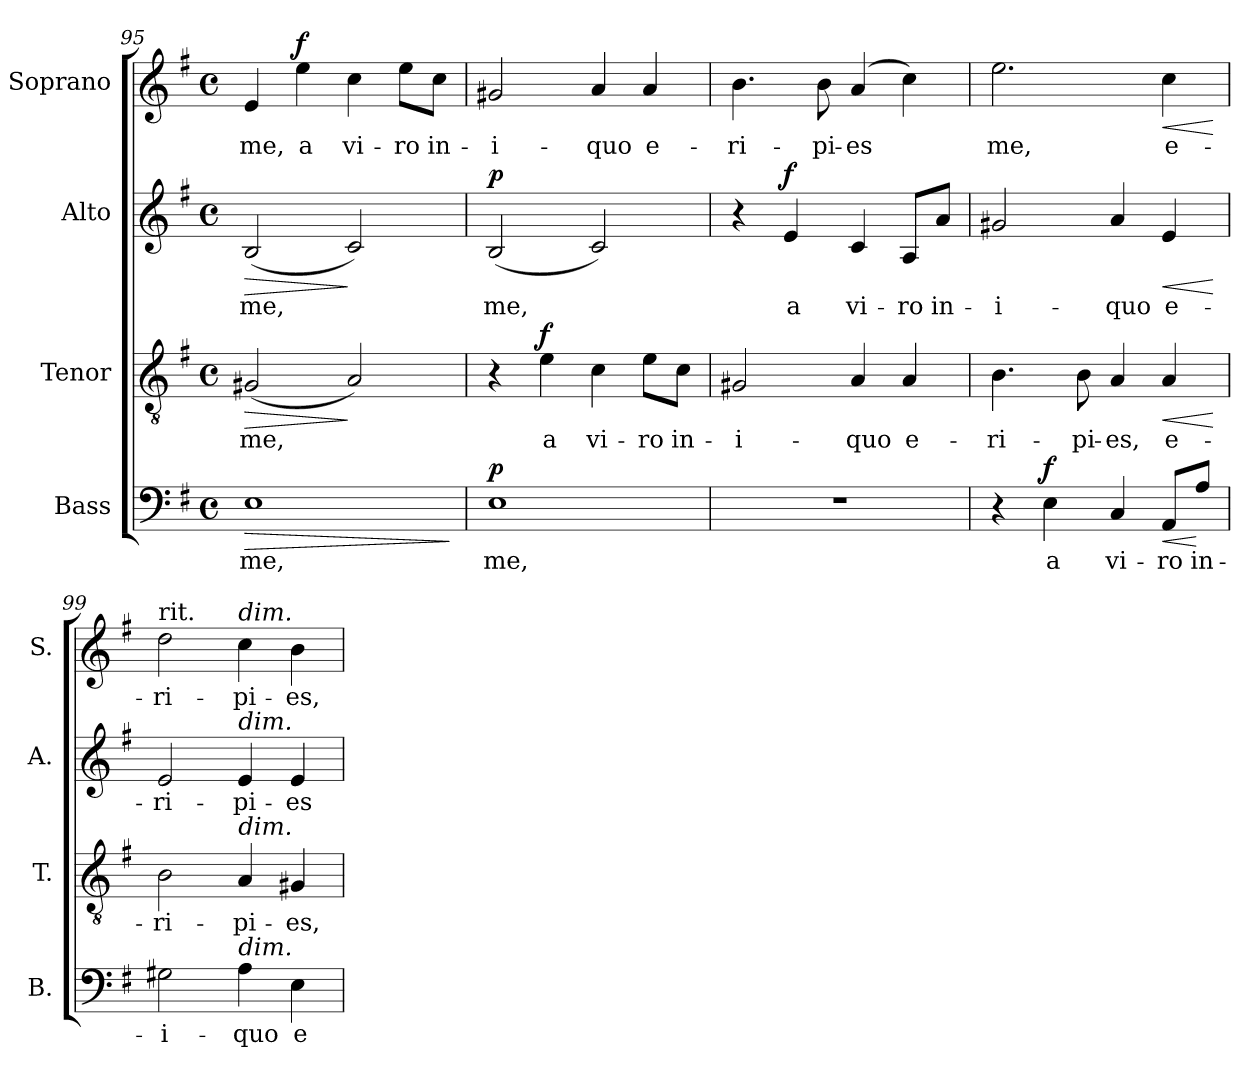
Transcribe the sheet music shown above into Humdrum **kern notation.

**kern	**text	**dynam	**kern	**text	**dynam	**kern	**text	**dynam	**kern	**text	**dynam
*part4	*part4	*part4	*part3	*part3	*part3	*part2	*part2	*part2	*part1	*part1	*part1
*staff4	*staff4	*staff4	*staff3	*staff3	*staff3	*staff2	*staff2	*staff2	*staff1	*staff1	*staff1
*I"Bass	*	*	*I"Tenor	*	*	*I"Alto	*	*	*I"Soprano	*	*
*I'B.	*	*	*I'T.	*	*	*I'A.	*	*	*I'S.	*	*
!!LO:LB:g=z
*clefF4	*	*	*clefGv2	*	*	*clefG2	*	*	*clefG2	*	*
*	*	*	*ITrd7c12	*	*	*	*	*	*	*	*
*k[f#]	*	*	*k[f#]	*	*	*k[f#]	*	*	*k[f#]	*	*
*G:	*	*	*G:	*	*	*G:	*	*	*G:	*	*
*M4/4	*	*	*M4/4	*	*	*M4/4	*	*	*M4/4	*	*
*met(c)	*	*	*met(c)	*	*	*met(c)	*	*	*met(c)	*	*
=95	=95	=95	=95	=95	=95	=95	=95	=95	=95	=95	=95
!	!LO:LY:b:color=#000000	!LO:HP:b	!	!	!	!	!	!	!	!	!
!	!	!	!	!LO:LY:b:color=#000000	!LO:HP:b	!	!	!	!	!	!
!	!	!	!	!	!	!	!LO:LY:b:color=#000000	!LO:HP:b	!	!	!
!	!	!	!	!	!	!	!	!	!	!LO:LY:b:color=#000000	!
1Ei	me,	>	(2GG#Xi/	me,	>	(2Bi/	me,	>	4ei/	me,	.
!	!	!	!	!	!	!	!	!	!	!LO:LY:b:color=#000000	!
.	.	.	.	.	.	.	.	.	4eei\	a	f
!	!	!	!	!	!	!	!	!	!	!LO:LY:b:color=#000000	!
.	.	.	2AAi/)	.	]	2ci/)	.	]	4cci\	vi-	.
!	!	!	!	!	!	!	!	!	!	!LO:LY:b:color=#000000	!
.	.	.	.	.	.	.	.	.	8eei\L	-ro	.
!	!	!	!	!	!	!	!	!	!	!LO:LY:b:color=#000000	!
.	.	.	.	.	.	.	.	.	8cci\J	in-	.
.	.	]	.	.	.	.	.	.	.	.	.
=96	=96	=96	=96	=96	=96	=96	=96	=96	=96	=96	=96
!	!LO:LY:b:color=#000000	!	!	!	!	!	!	!	!	!	!
!	!	!	!	!	!	!	!LO:LY:b:color=#000000	!	!	!	!
!	!	!	!	!	!	!	!	!	!	!LO:LY:b:color=#000000	!
1Ei	me,	p	4r	.	.	(2Bi/	me,	p	2g#Xi/	-i-	.
!	!	!	!	!LO:LY:b:color=#000000	!	!	!	!	!	!	!
.	.	.	4Ei\	a	f	.	.	.	.	.	.
!	!	!	!	!LO:LY:b:color=#000000	!	!	!	!	!	!	!
!	!	!	!	!	!	!	!	!	!	!LO:LY:b:color=#000000	!
.	.	.	4Ci\	vi-	.	2ci/)	.	.	4ai/	-quo	.
!	!	!	!	!LO:LY:b:color=#000000	!	!	!	!	!	!	!
!	!	!	!	!	!	!	!	!	!	!LO:LY:b:color=#000000	!
.	.	.	8Ei\L	-ro	.	.	.	.	4ai/	e-	.
!	!	!	!	!LO:LY:b:color=#000000	!	!	!	!	!	!	!
.	.	.	8Ci\J	in-	.	.	.	.	.	.	.
=97	=97	=97	=97	=97	=97	=97	=97	=97	=97	=97	=97
!	!	!	!	!LO:LY:b:color=#000000	!	!	!	!	!	!	!
!	!	!	!	!	!	!	!	!	!	!LO:LY:b:color=#000000	!
1r	.	.	2GG#Xi/	-i-	.	4r	.	.	4.bi\	-ri-	.
!	!	!	!	!	!	!	!LO:LY:b:color=#000000	!	!	!	!
.	.	.	.	.	.	4ei/	a	f	.	.	.
!	!	!	!	!	!	!	!	!	!	!LO:LY:b:color=#000000	!
.	.	.	.	.	.	.	.	.	8bi\	-pi-	.
!	!	!	!	!LO:LY:b:color=#000000	!	!	!	!	!	!	!
!	!	!	!	!	!	!	!LO:LY:b:color=#000000	!	!	!	!
!	!	!	!	!	!	!	!	!	!	!LO:LY:b:color=#000000	!
.	.	.	4AAi/	-quo	.	4ci/	vi-	.	(4ai/	-es	.
!	!	!	!	!LO:LY:b:color=#000000	!	!	!	!	!	!	!
!	!	!	!	!	!	!	!LO:LY:b:color=#000000	!	!	!	!
.	.	.	4AAi/	e-	.	8Ai/L	-ro	.	4cci\)	.	.
!	!	!	!	!	!	!	!LO:LY:b:color=#000000	!	!	!	!
.	.	.	.	.	.	8ai/J	in-	.	.	.	.
=98	=98	=98	=98	=98	=98	=98	=98	=98	=98	=98	=98
!	!	!	!	!LO:LY:b:color=#000000	!	!	!	!	!	!	!
!	!	!	!	!	!	!	!LO:LY:b:color=#000000	!	!	!	!
!	!	!	!	!	!	!	!	!	!	!LO:LY:b:color=#000000	!
4r	.	.	4.BBi\	-ri-	.	2g#Xi/	-i-	.	2.eei\	me,	.
!	!LO:LY:b:color=#000000	!	!	!	!	!	!	!	!	!	!
4Ei\	a	f	.	.	.	.	.	.	.	.	.
!	!	!	!	!LO:LY:b:color=#000000	!	!	!	!	!	!	!
.	.	.	8BBi\	-pi-	.	.	.	.	.	.	.
!	!LO:LY:b:color=#000000	!	!	!	!	!	!	!	!	!	!
!	!	!	!	!LO:LY:b:color=#000000	!	!	!	!	!	!	!
!	!	!	!	!	!	!	!LO:LY:b:color=#000000	!	!	!	!
4Ci/	vi-	.	4AAi/	-es,	.	4ai/	-quo	.	.	.	.
!	!LO:LY:b:color=#000000	!LO:HP:b	!	!	!	!	!	!	!	!	!
!	!	!	!	!LO:LY:b:color=#000000	!LO:HP:b	!	!	!	!	!	!
!	!	!	!	!	!	!	!LO:LY:b:color=#000000	!LO:HP:b	!	!	!
!	!	!	!	!	!	!	!	!	!	!LO:LY:b:color=#000000	!LO:HP:b
8AAi/L	-ro	<	4AAi/	e-	<	4ei/	e-	<	4cci\	e-	<
!	!LO:LY:b:color=#000000	!	!	!	!	!	!	!	!	!	!
8Ai/J	in-	[	.	.	.	.	.	.	.	.	.
.	.	.	.	.	[	.	.	[	.	.	[
=99	=99	=99	=99	=99	=99	=99	=99	=99	=99	=99	=99
!	!LO:LY:b:color=#000000	!	!	!	!	!	!	!	!	!	!
!	!	!	!	!LO:LY:b:color=#000000	!	!	!	!	!	!	!
!	!	!	!	!	!	!	!LO:LY:b:color=#000000	!	!	!	!
!	!	!	!	!	!	!	!	!	!LO:TX:t=rit.	!	!
!	!	!	!	!	!	!	!	!	!	!LO:LY:b:color=#000000	!
2G#Xi\	-i-	.	2BBi\	-ri-	.	2ei/	-ri-	.	2ddi\	-ri-	.
!	!LO:LY:b:color=#000000	!	!	!	!	!	!	!	!	!	!
!	!	!	!	!LO:LY:b:color=#000000	!	!	!	!	!	!	!
!	!	!	!	!	!	!	!LO:LY:b:color=#000000	!	!	!	!
!	!	!	!	!	!	!	!	!	!LO:TX:a:i:t=dim.	!	!
!	!	!	!	!	!	!LO:TX:a:i:t=dim.	!	!	!	!	!
!	!	!	!LO:TX:a:i:t=dim.	!	!	!	!	!	!	!	!
!LO:TX:a:i:t=dim.	!	!	!	!	!	!	!	!	!	!	!
!	!	!	!	!	!	!	!	!	!	!LO:LY:b:color=#000000	!
4Ai\	-quo	.	4AAi/	-pi-	.	4ei/	-pi-	.	4cci\	-pi-	.
!	!LO:LY:b:color=#000000	!	!	!	!	!	!	!	!	!	!
!	!	!	!	!LO:LY:b:color=#000000	!	!	!	!	!	!	!
!	!	!	!	!	!	!	!LO:LY:b:color=#000000	!	!	!	!
!	!	!	!	!	!	!	!	!	!	!LO:LY:b:color=#000000	!
4Ei\	e-	.	4GG#Xi/	-es,	.	4ei/	-es	.	4bi\	-es,	.
=	=	=	=	=	=	=	=	=	=	=	=
*-	*-	*-	*-	*-	*-	*-	*-	*-	*-	*-	*-
